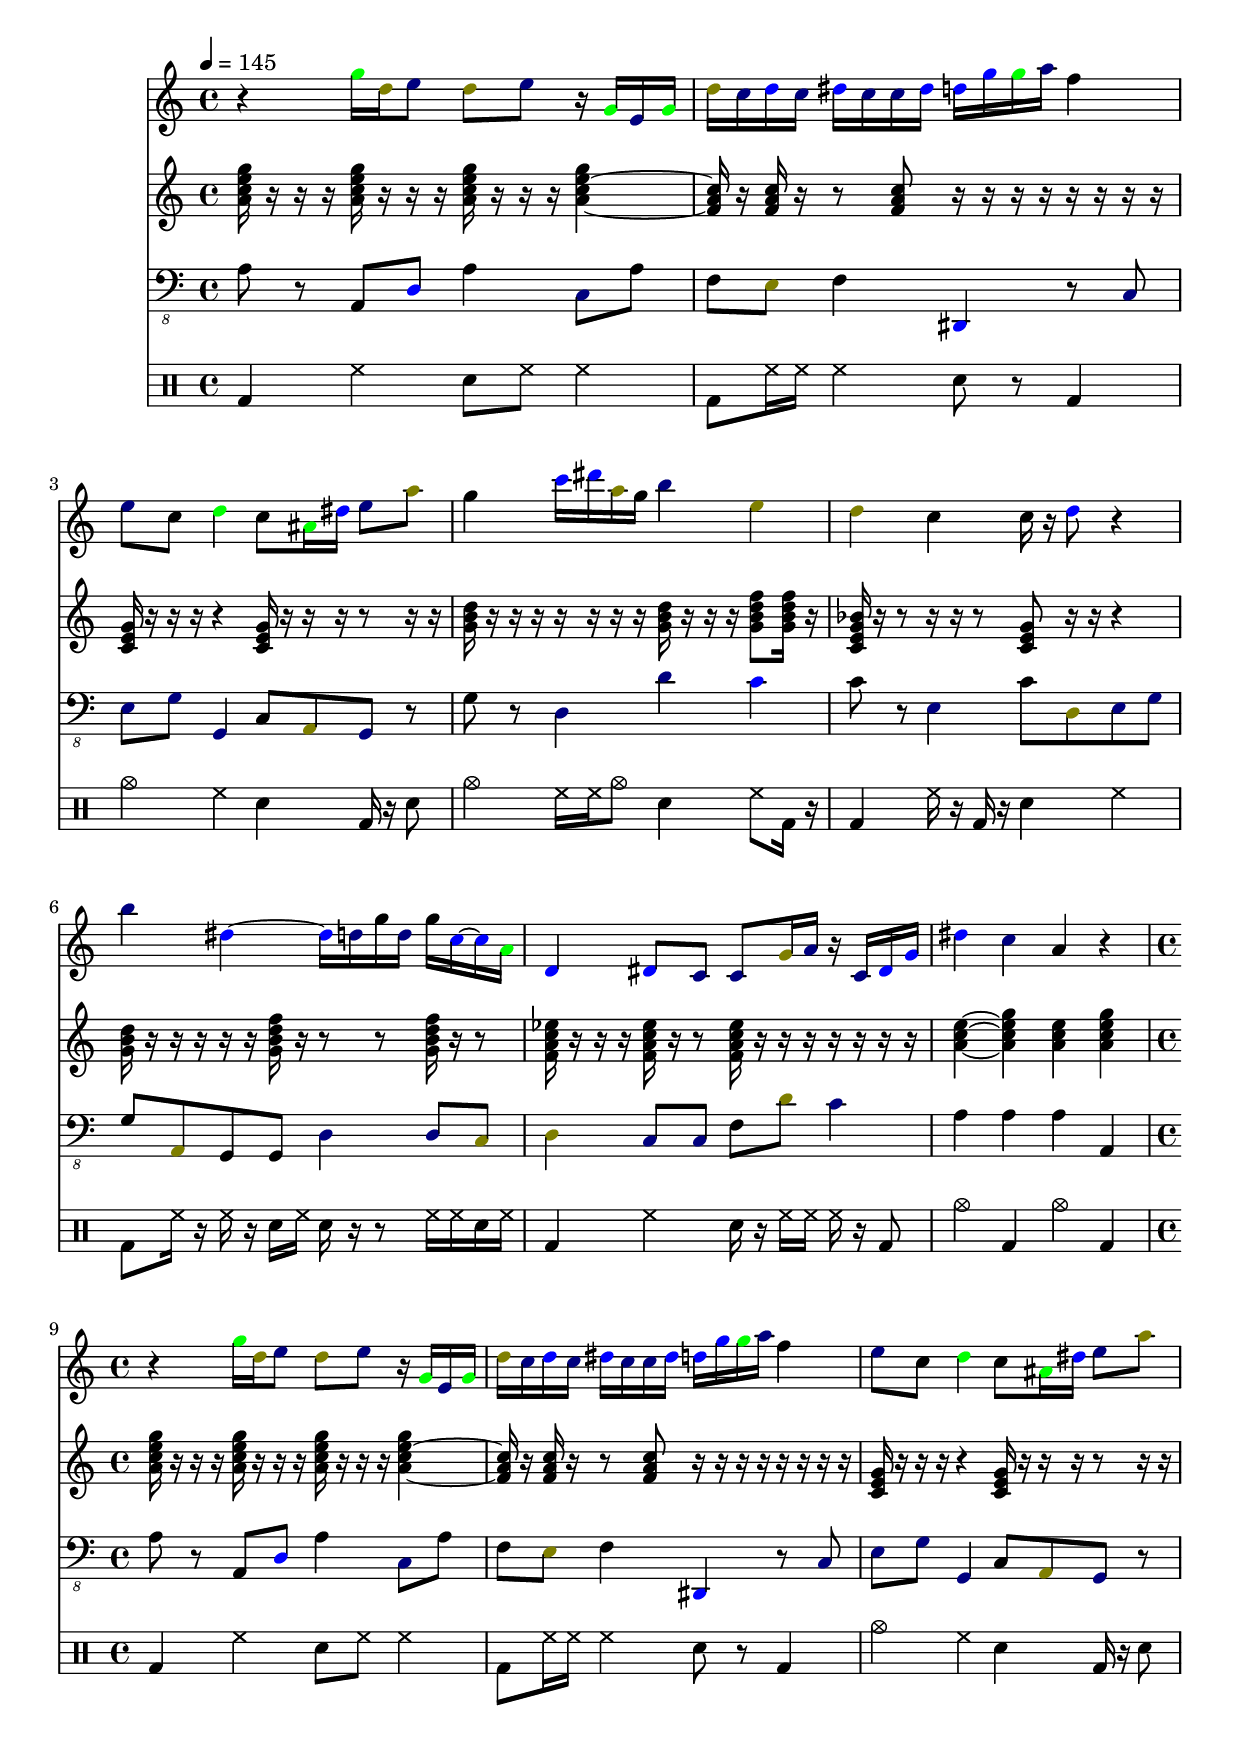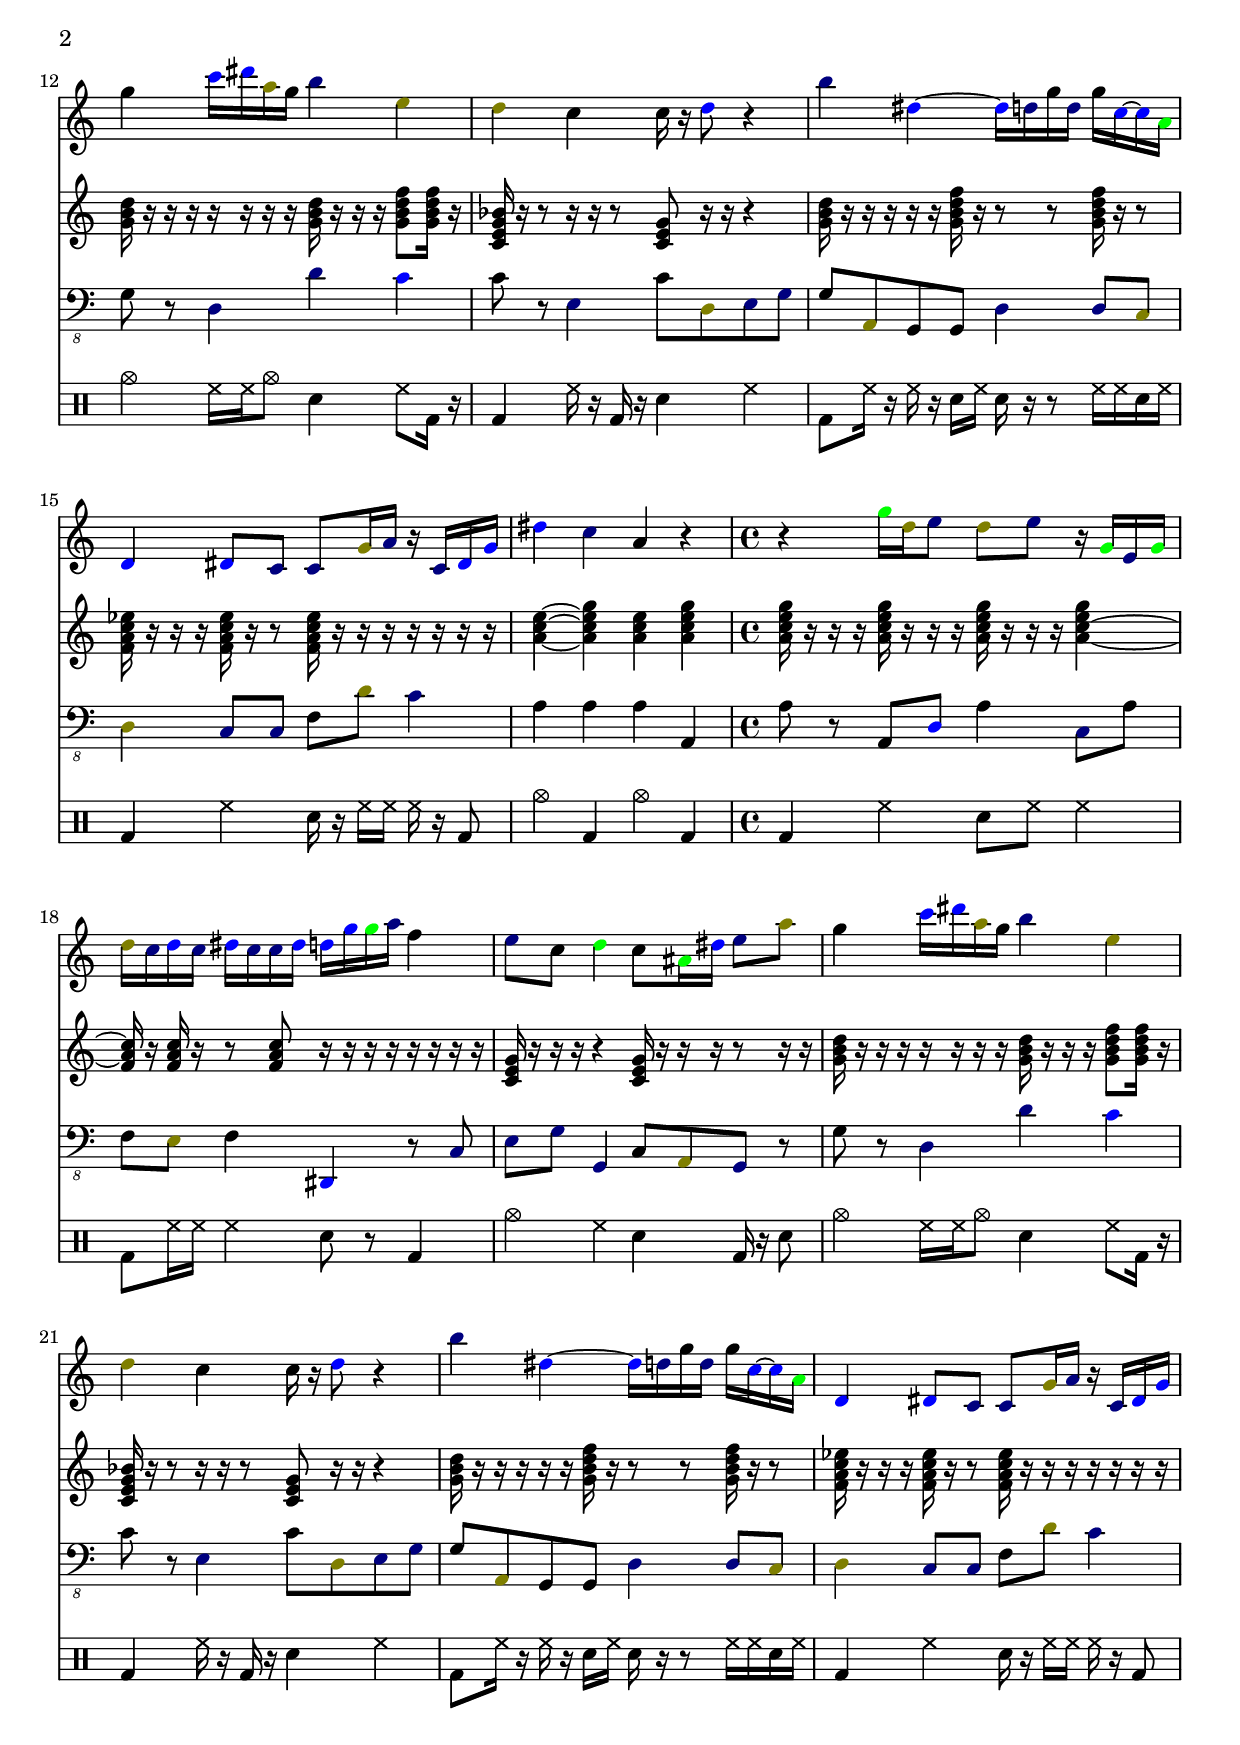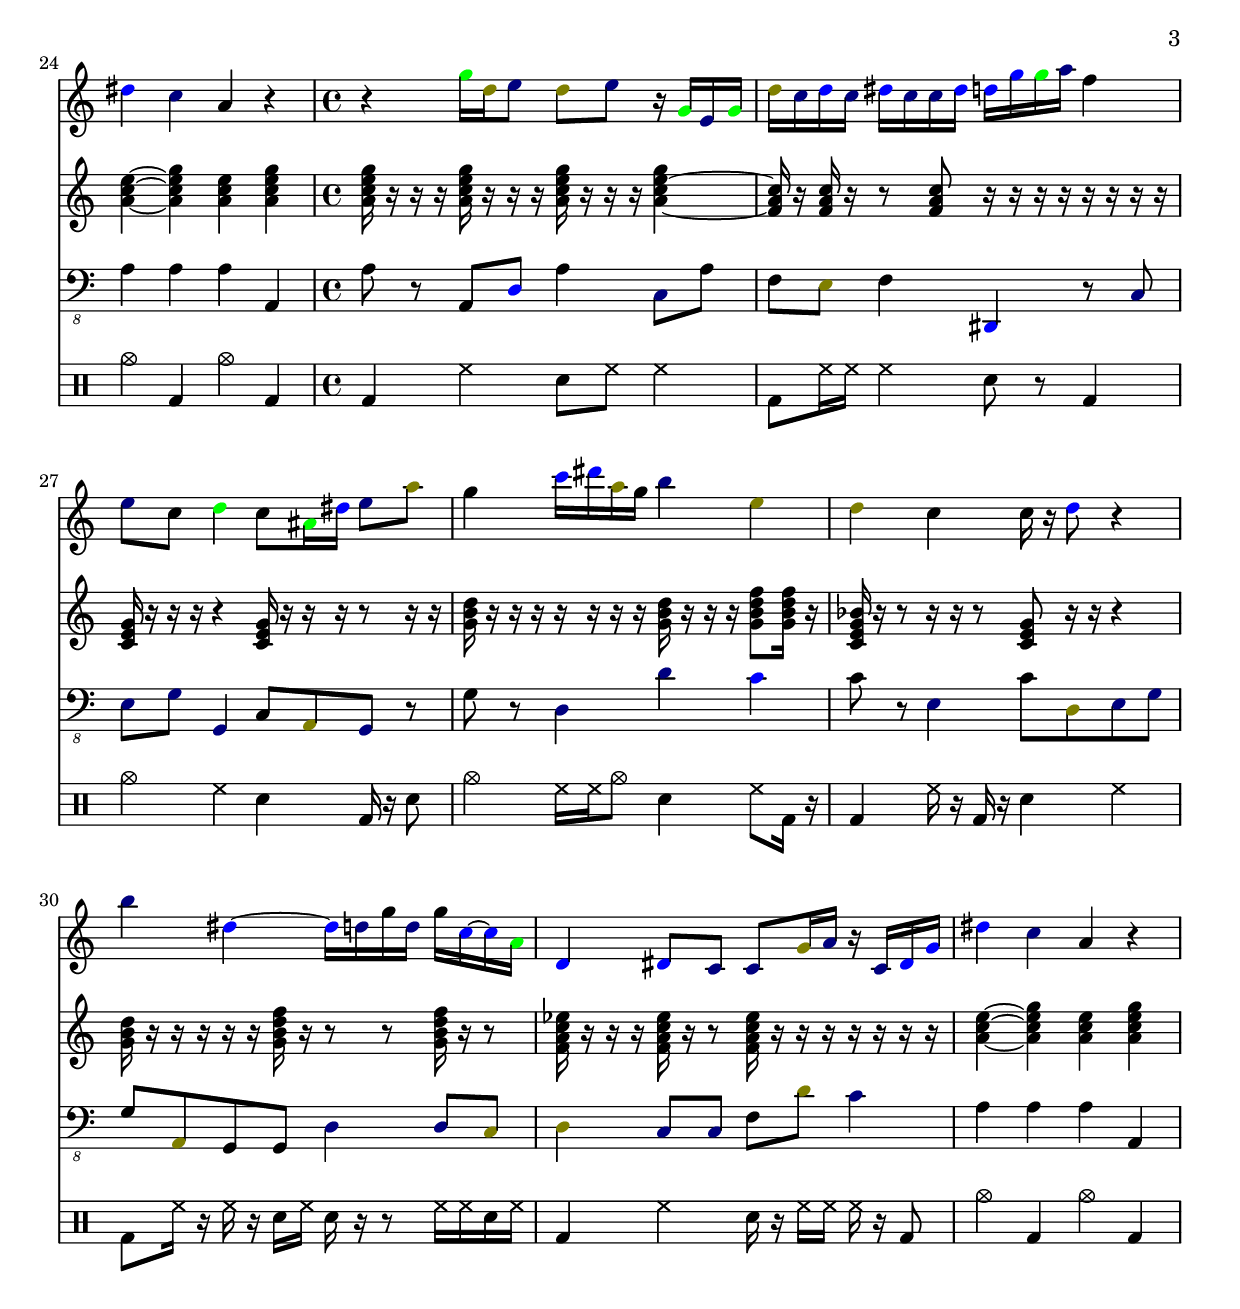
\version "2.12.1"
Melody = {
  \tempo 4=145
  \clef treble
  \repeat unfold 4 {
\time 4/4
    
\override NoteHead #'color = #black
r4 
\override NoteHead #'color = #green
g''16 
\override NoteHead #'color = #darkyellow
d''16 
\override NoteHead #'color = #darkblue
e''8 
\override NoteHead #'color = #darkyellow
d''8 
\override NoteHead #'color = #darkblue
e''8 
\override NoteHead #'color = #black
r16 
\override NoteHead #'color = #green
g'16 
\override NoteHead #'color = #darkblue
e'16 
\override NoteHead #'color = #green
g'16  |
    
\override NoteHead #'color = #darkyellow
d''16 
\override NoteHead #'color = #darkblue
c''16 
\override NoteHead #'color = #blue
d''16 
\override NoteHead #'color = #darkblue
c''16 
\override NoteHead #'color = #blue
dis''16 
\override NoteHead #'color = #darkblue
c''16 
\override NoteHead #'color = #darkblue
c''16 
\override NoteHead #'color = #blue
dis''16 
\override NoteHead #'color = #blue
d''16 
\override NoteHead #'color = #blue
g''16 
\override NoteHead #'color = #green
g''16 
\override NoteHead #'color = #darkblue
a''16 
\override NoteHead #'color = #black
f''4  |
    
\override NoteHead #'color = #darkblue
e''8 
\override NoteHead #'color = #black
c''8 
\override NoteHead #'color = #green
d''4 
\override NoteHead #'color = #black
c''8 
\override NoteHead #'color = #green
ais'16 
\override NoteHead #'color = #blue
dis''16 
\override NoteHead #'color = #darkblue
e''8 
\override NoteHead #'color = #darkyellow
a''8  |
    
\override NoteHead #'color = #black
g''4 
\override NoteHead #'color = #blue
c'''16 
\override NoteHead #'color = #blue
dis'''16 
\override NoteHead #'color = #darkyellow
a''16 
\override NoteHead #'color = #black
g''16 
\override NoteHead #'color = #darkblue
b''4 
\override NoteHead #'color = #darkyellow
e''4  |
    
\override NoteHead #'color = #darkyellow
d''4 
\override NoteHead #'color = #black
c''4 
\override NoteHead #'color = #black
c''16 
\override NoteHead #'color = #black
r16 
\override NoteHead #'color = #blue
d''8 
\override NoteHead #'color = #black
r4  |
    
\override NoteHead #'color = #darkblue
b''4 
\override NoteHead #'color = #blue
dis''4  ~ 
\override NoteHead #'color = #blue
dis''16 
\override NoteHead #'color = #darkblue
d''16 
\override NoteHead #'color = #black
g''16 
\override NoteHead #'color = #darkblue
d''16 
\override NoteHead #'color = #black
g''16 
\override NoteHead #'color = #blue
c''16  ~ 
\override NoteHead #'color = #blue
c''16 
\override NoteHead #'color = #green
a'16  |
    
\override NoteHead #'color = #blue
d'4 
\override NoteHead #'color = #blue
dis'8 
\override NoteHead #'color = #darkblue
c'8 
\override NoteHead #'color = #darkblue
c'8 
\override NoteHead #'color = #darkyellow
g'16 
\override NoteHead #'color = #darkblue
a'16 
\override NoteHead #'color = #black
r16 
\override NoteHead #'color = #darkblue
c'16 
\override NoteHead #'color = #blue
dis'16 
\override NoteHead #'color = #blue
g'16  |
    
\override NoteHead #'color = #blue
dis''4 
\override NoteHead #'color = #darkblue
c''4 
\override NoteHead #'color = #black
a'4 
\override NoteHead #'color = #black
r4  |
  }
}
Chords = \chordmode {
  \tempo 4=145
  \clef treble
  \repeat unfold 4 {
\time 4/4
    a16:m7 r16 r16 r16 a16:m7 r16 r16 r16 a16:m7 r16 r16  ~ r16 a4:m7  |
    f16 r16 f16 r16 r8 f8 r16 r16 r16 r16  ~ r16  ~ r16  ~ r16 r16  |
    c16 r16 r16 r16 r4 c16 r16 r16 r16 r8 r16 r16  |
    g16 r16 r16 r16  ~ r16 r16 r16  ~ r16 g16 r16 r16 r16 g8:7 g16:7 r16  |
    c16:7 r16 r8 r16 r16 r8 c8 r16 r16 r4  |
    g16 r16 r16 r16 r16 r16 g16:7 r16 r8 r8 g16:7 r16 r8  |
    f16:7 r16  ~ r16 r16 f16:7 r16 r8 f16:7 r16  ~ r16 r16 r16 r16 r16 r16  |
    a4:m a4:m7 a4:m a4:m7  |
  }
}
Bass = {
  \tempo 4=145
  \clef "bass_8"
  \repeat unfold 4 {
\time 4/4
    
\override NoteHead #'color = #black
a,8 
\override NoteHead #'color = #black
r8 
\override NoteHead #'color = #black
a,,8 
\override NoteHead #'color = #blue
d,8 
\override NoteHead #'color = #black
a,4 
\override NoteHead #'color = #darkblue
c,8 
\override NoteHead #'color = #black
a,8  |
    
\override NoteHead #'color = #black
f,8 
\override NoteHead #'color = #darkyellow
e,8 
\override NoteHead #'color = #black
f,4 
\override NoteHead #'color = #blue
dis,,4 
\override NoteHead #'color = #black
r8 
\override NoteHead #'color = #darkblue
c,8  |
    
\override NoteHead #'color = #darkblue
e,8 
\override NoteHead #'color = #darkblue
g,8 
\override NoteHead #'color = #darkblue
g,,4 
\override NoteHead #'color = #black
c,8 
\override NoteHead #'color = #darkyellow
a,,8 
\override NoteHead #'color = #darkblue
g,,8 
\override NoteHead #'color = #black
r8  |
    
\override NoteHead #'color = #black
g,8 
\override NoteHead #'color = #black
r8 
\override NoteHead #'color = #darkblue
d,4 
\override NoteHead #'color = #darkblue
d4 
\override NoteHead #'color = #blue
c4  |
    
\override NoteHead #'color = #black
c8 
\override NoteHead #'color = #black
r8 
\override NoteHead #'color = #darkblue
e,4 
\override NoteHead #'color = #black
c8 
\override NoteHead #'color = #darkyellow
d,8 
\override NoteHead #'color = #darkblue
e,8 
\override NoteHead #'color = #darkblue
g,8  |
    
\override NoteHead #'color = #black
g,8 
\override NoteHead #'color = #darkyellow
a,,8 
\override NoteHead #'color = #black
g,,8 
\override NoteHead #'color = #black
g,,8 
\override NoteHead #'color = #darkblue
d,4 
\override NoteHead #'color = #darkblue
d,8 
\override NoteHead #'color = #darkyellow
c,8  |
    
\override NoteHead #'color = #darkyellow
d,4 
\override NoteHead #'color = #darkblue
c,8 
\override NoteHead #'color = #darkblue
c,8 
\override NoteHead #'color = #black
f,8 
\override NoteHead #'color = #darkyellow
d8 
\override NoteHead #'color = #darkblue
c4  |
    
\override NoteHead #'color = #black
a,4 
\override NoteHead #'color = #black
a,4 
\override NoteHead #'color = #black
a,4 
\override NoteHead #'color = #black
a,,4  |
  }
}
Drums = \drummode {
  \tempo 4=145
  \repeat unfold 4 {
\time 4/4
    bd4 hh4 sn8 hh8 hh4  |
    bd8 hh16 hh16 hh4 sn8 r8 bd4  |
    cymc4 hh4 sn4 bd16 r16 sn8  |
    cymc4 hh16 hh16 cymc8 sn4 hh8 bd16 r16  |
    bd4 hh16 r16 bd16 r16 sn4 hh4  |
    bd8 hh16 r16 hh16 r16 sn16 hh16 sn16 r16 r8 hh16 hh16 sn16 hh16  |
    bd4 hh4 sn16 r16 hh16 hh16 hh16 r16 bd8  |
    cymc4 bd4 cymc4 bd4  |
  }
}
\score{
  <<
    \new Staff \with {midiInstrument = #"alto sax"} \Melody
    \new Staff \with {midiInstrument = #"percussive organ"} \Chords
    \new Staff \with {midiInstrument = #"electric bass (pick)"} \Bass
    \new DrumStaff \Drums
  >>
  \layout {}
  \midi {}
}
